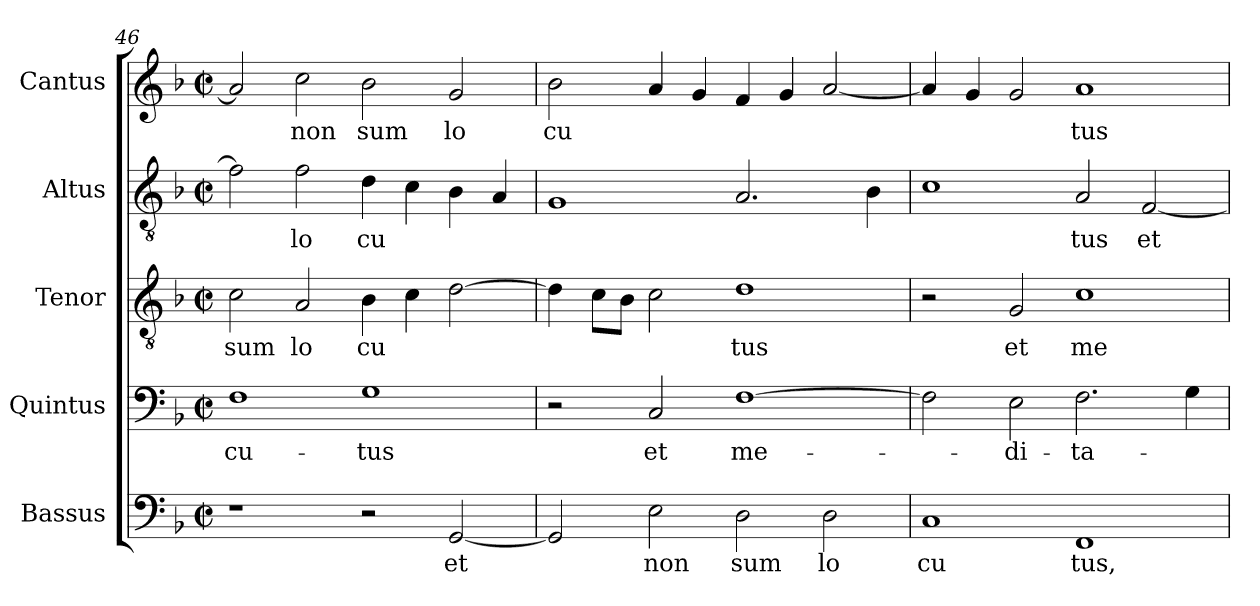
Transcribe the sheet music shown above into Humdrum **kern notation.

**kern	**text	**kern	**text	**kern	**text	**kern	**text	**kern	**text
*part5	*part5	*part4	*part4	*part3	*part3	*part2	*part2	*part1	*part1
*staff5	*staff5	*staff4	*staff4	*staff3	*staff3	*staff2	*staff2	*staff1	*staff1
*I"Bassus	*	*I"Quintus	*	*I"Tenor	*	*I"Altus	*	*I"Cantus	*
*clefF4	*	*clefF4	*	*clefGv2	*	*clefGv2	*	*clefG2	*
*k[b-]	*	*k[b-]	*	*k[b-]	*	*k[b-]	*	*k[b-]	*
*F:	*	*F:	*	*F:	*	*F:	*	*F:	*
*M2/2	*	*M2/2	*	*M2/2	*	*M2/2	*	*M2/2	*
*met(c|)	*	*met(c|)	*	*met(c|)	*	*met(c|)	*	*met(c|)	*
=46	=46	=46	=46	=46	=46	=46	=46	=46	=46
!	!	!	!LO:LY:b:cj	!	!LO:LY:b:cj	!	!	!	!
1r	.	1F	-cu-	2c\	sum	2f\]	.	2a/]	.
!	!	!	!	!	!LO:LY:b:cj	!	!LO:LY:b:cj	!	!LO:LY:b:cj
.	.	.	.	2A/	lo	2f\	lo	2cc\	non
!	!	!	!LO:LY:b:cj	!	!LO:LY:b:cj	!	!LO:LY:b:cj	!	!LO:LY:b:cj
2r	.	1G	-tus	4B-\	cu	4d\	cu	2b-\	sum
.	.	.	.	4c\	.	4c\	.	.	.
!	!LO:LY:b:cj	!	!	!	!	!	!	!	!LO:LY:b:cj
[<2GG/	et	.	.	[>2d\	.	4B-\	.	2g/	lo
.	.	.	.	.	.	4A/	.	.	.
=47	=47	=47	=47	=47	=47	=47	=47	=47	=47
!	!	!	!	!	!	!	!	!	!LO:LY:b:cj
2GG/]	.	2r	.	4d\]	.	1G	.	2b-\	cu
.	.	.	.	8c\L	.	.	.	.	.
.	.	.	.	8B-\J	.	.	.	.	.
!	!LO:LY:b:cj	!	!LO:LY:b:cj	!	!	!	!	!	!
2E\	non	2C/	et	2c\	.	.	.	4a/	.
.	.	.	.	.	.	.	.	4g/	.
!	!LO:LY:b:cj	!	!LO:LY:b:cj	!	!LO:LY:b:cj	!	!	!	!
2D\	sum	[>1F	me-	1d	tus	2.A/	.	4f/	.
.	.	.	.	.	.	.	.	4g/	.
!	!LO:LY:b:cj	!	!	!	!	!	!	!	!
2D\	lo	.	.	.	.	.	.	[<2a/	.
.	.	.	.	.	.	4B-\	.	.	.
=48	=48	=48	=48	=48	=48	=48	=48	=48	=48
!	!LO:LY:b:cj	!	!	!	!	!	!	!	!
1C	cu	2F\]	.	2r	.	1c	.	4a/]	.
.	.	.	.	.	.	.	.	4g/	.
!	!	!	!LO:LY:b:cj	!	!LO:LY:b:cj	!	!	!	!
.	.	2E\	-di-	2G/	et	.	.	2g/	.
!	!LO:LY:b:cj	!	!LO:LY:b:cj	!	!LO:LY:b:cj	!	!LO:LY:b:cj	!	!LO:LY:b:cj
1FF	tus,	2.F\	-ta-	1c	me	2A/	tus	1a	tus
!	!	!	!	!	!	!	!LO:LY:b:cj	!	!
.	.	.	.	.	.	[>2F/	et	.	.
.	.	4G\	.	.	.	.	.	.	.
=	=	=	=	=	=	=	=	=	=
*-	*-	*-	*-	*-	*-	*-	*-	*-	*-
